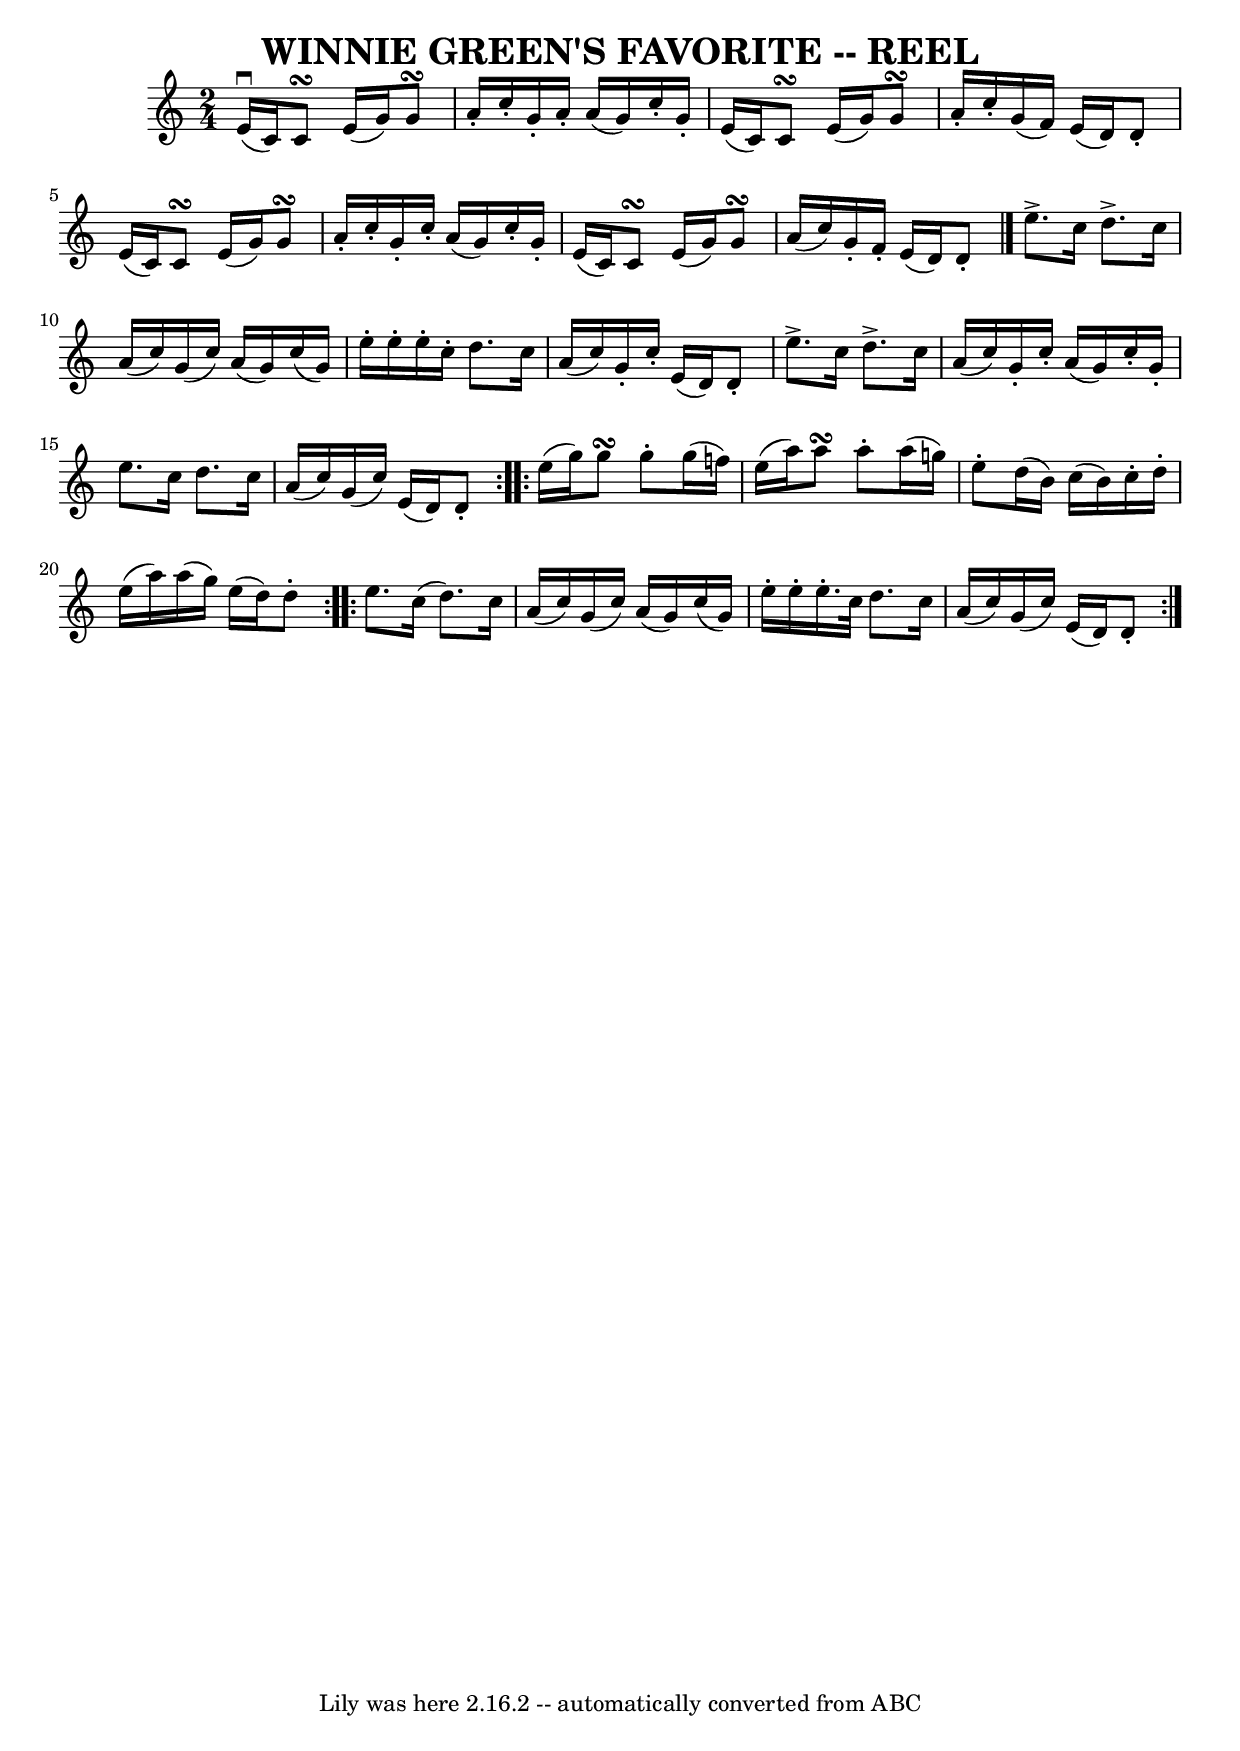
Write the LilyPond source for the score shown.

\version "2.16.2"
\include "Mammoth.ily"
\header {
  %% book = "Ryan's Mammoth Collection of Fiddle Tunes"
  crossRefNumber = "1"
  footnotes = ""
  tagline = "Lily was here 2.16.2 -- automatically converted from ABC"
  title = "WINNIE GREEN'S FAVORITE -- REEL"

}
voicedefault =  {


  \time 2/4 
  \key c \major
  e'16^\downbow(c'16) c'8\turn e'16 (
  g'16) g'8\turn    |
  a'16-. c''16-. g'16-. a'16-. a'16 (g'16) c''16-. g'16-.   |
  e'16 (c'16) c'8\turn    
  e'16 (g'16) g'8\turn    |
  a'16-. c''16-. g'16 (f'16) e'16 (d'16) d'8-.   |
  e'16 (c'16) c'8\turn    
  e'16 (g'16) g'8\turn    |
  a'16-. c''16-. g'16-. c''16-. a'16 (g'16) c''16-. g'16-.   |
  e'16 (c'16)   
  c'8\turn e'16 (g'16) g'8\turn    |
  a'16 (c''16)   
  g'16-. f'16-. e'16 (d'16) d'8-.   \bar "|."     

  \repeat volta 2 {
    e''8.^\accent c''16 d''8.^\accent c''16     |
    a'16 (c''16) g'16 (c''16) a'16 (g'16) c''16 (g'16)   |
    e''16-. e''16-. e''16-. c''16-. d''8.    
    c''16    |
    a'16 (c''16) g'16-. c''16-. e'16 (d'16) 
    d'8-.   |
    e''8.^\accent c''16 d''8.^\accent c''16     |
    a'16 (c''16) g'16-. c''16-. a'16 (g'16) c''16-. g'16-.   |
    e''8. c''16 d''8. c''16    |
    a'16 (
    c''16) g'16 (c''16) e'16 (d'16) d'8-.   
  }     

  \repeat volta 2 {
    e''16 (g''16) g''8\turn g''8-. g''16 (
    f''!16)   |
    e''16 (a''16) a''8\turn a''8-. a''16 (
    g''!16)   |
    e''8-. d''16 (b'16) c''16 (b'16)   
    c''16-. d''16-.   |
    e''16 (a''16) a''16 (g''16)   
    e''16 (d''16) d''8-.   
  }     
  \repeat volta 2 {
    e''8. c''16 (
    d''8.) c''16    |
    a'16 (c''16) g'16 (c''16) a'16 (g'16) c''16 (g'16)   |
    e''16-. e''16-. e''16.-.  
    c''32 d''8. c''16    |
    a'16 (c''16) g'16 (c''16)  
    e'16 (d'16) d'8-.   
  }

}

\score{
  <<

    \context Staff="default"
    {
      \voicedefault 
      
    }

  >>
  \layout {
    
  }
  \midi {
  }

}
